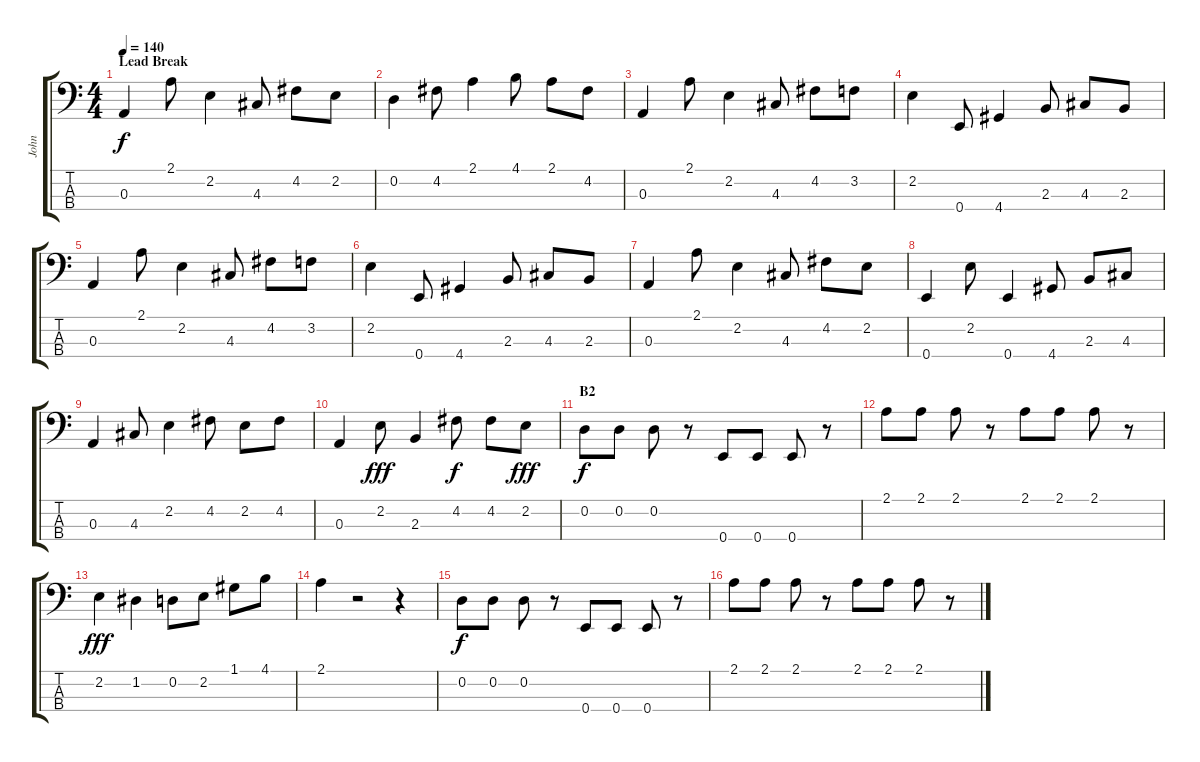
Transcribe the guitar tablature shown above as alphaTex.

\track ("John" "John") {instrument electricbasspick}
\staff {score tabs}
\tuning (G2 D2 A1 E1) {hide}
\ts (4 4)
\section ("" "Lead Break")
\tempo 140
\clef f4
\ks c
0.3.4{dy f volume 14 instrument electricbasspick} 2.1.8 2.2.4 4.3.8 4.2.8 2.2.8 |
0.2.4 4.2.8 2.1.4 4.1.8 2.1.8 4.2.8 |
0.3.4 2.1.8 2.2.4 4.3.8 4.2.8 3.2.8 |
2.2.4 0.4.8 4.4.4 2.3.8 4.3.8 2.3.8 |
0.3.4 2.1.8 2.2.4 4.3.8 4.2.8 3.2.8 |
2.2.4 0.4.8 4.4.4 2.3.8 4.3.8 2.3.8 |
0.3.4 2.1.8 2.2.4 4.3.8 4.2.8 2.2.8 |
0.4.4 2.2.8 0.4.4 4.4.8 2.3.8 4.3.8 |
0.3.4 4.3.8 2.2.4 4.2.8 2.2.8 4.2.8 |
0.3.4 2.2.8{dy fff} 2.3.4 4.2.8{dy f} 4.2.8 2.2.8{dy fff} |
\section ("" "B2")
0.2.8{dy f} 0.2.8 0.2.8 r.8 0.4.8 0.4.8 0.4.8 r.8 |
2.1.8 2.1.8 2.1.8 r.8 2.1.8 2.1.8 2.1.8 r.8 |
2.2.4{dy fff volume 16 instrument electricbasspick} 1.2.4 0.2.8 2.2.8 1.1.8 4.1.8 |
2.1.4 r.2 r.4 |
0.2.8{dy f volume 13 instrument electricbasspick} 0.2.8 0.2.8 r.8 0.4.8 0.4.8 0.4.8 r.8 |
2.1.8 2.1.8 2.1.8 r.8 2.1.8 2.1.8 2.1.8 r.8
